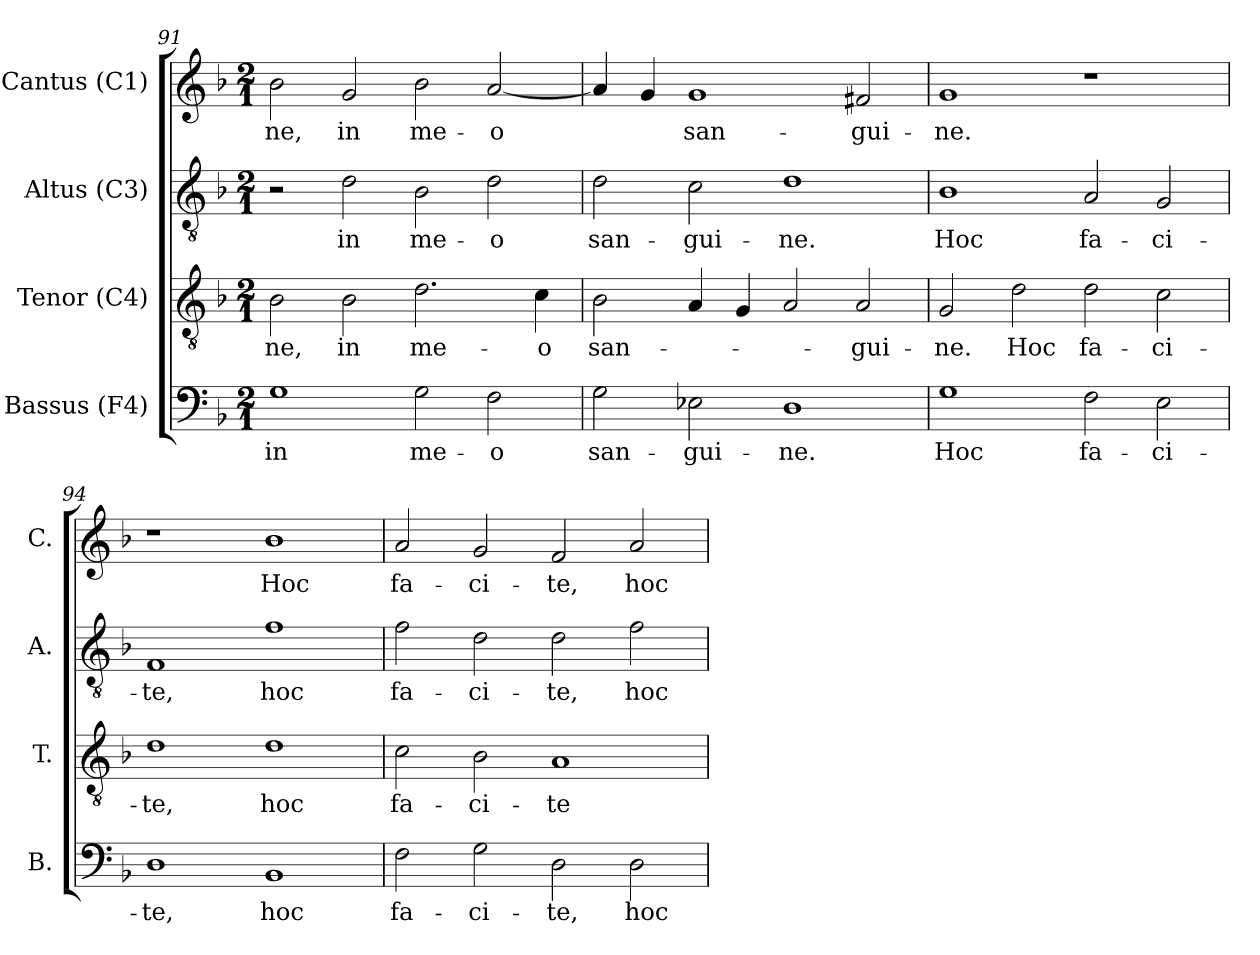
**kern	**text	**kern	**text	**kern	**text	**kern	**text
*part4	*part4	*part3	*part3	*part2	*part2	*part1	*part1
*staff4	*staff4	*staff3	*staff3	*staff2	*staff2	*staff1	*staff1
*I"Bassus (F4)	*	*I"Tenor (C4)	*	*I"Altus (C3)	*	*I"Cantus (C1)	*
*I'B.	*	*I'T.	*	*I'A.	*	*I'C.	*
*clefF4	*	*clefGv2	*	*clefGv2	*	*clefG2	*
*	*	*ITrd7c12	*	*ITrd7c12	*	*	*
*k[b-]	*	*k[b-]	*	*k[b-]	*	*k[b-]	*
*F:	*	*F:	*	*F:	*	*F:	*
*M2/1	*	*M2/1	*	*M2/1	*	*M2/1	*
=91	=91	=91	=91	=91	=91	=91	=91
!	!LO:LY:b:color=#000000	!	!	!	!	!	!
!	!	!	!LO:LY:b:color=#000000	!	!	!	!
!	!	!	!	!	!	!	!LO:LY:b:color=#000000
1Gi	in	2BB-i\	-ne,	2r	.	2b-i\	-ne,
!	!	!	!LO:LY:b:color=#000000	!	!	!	!
!	!	!	!	!	!LO:LY:b:color=#000000	!	!
!	!	!	!	!	!	!	!LO:LY:b:color=#000000
.	.	2BB-i\	in	2Di\	in	2gi/	in
!	!LO:LY:b:color=#000000	!	!	!	!	!	!
!	!	!	!LO:LY:b:color=#000000	!	!	!	!
!	!	!	!	!	!LO:LY:b:color=#000000	!	!
!	!	!	!	!	!	!	!LO:LY:b:color=#000000
2Gi\	me-	2.Di\	me-	2BB-i\	me-	2b-i\	me-
!	!LO:LY:b:color=#000000	!	!	!	!	!	!
!	!	!	!	!	!LO:LY:b:color=#000000	!	!
!	!	!	!	!	!	!	!LO:LY:b:color=#000000
2Fi\	-o	.	.	2Di\	-o	[2ai/	-o
!	!	!	!LO:LY:b:color=#000000	!	!	!	!
.	.	4Ci\	-o	.	.	.	.
!!LO:LB:g=z
=92	=92	=92	=92	=92	=92	=92	=92
!	!LO:LY:b:color=#000000	!	!	!	!	!	!
!	!	!	!LO:LY:b:color=#000000	!	!	!	!
!	!	!	!	!	!LO:LY:b:color=#000000	!	!
2Gi\	san-	2BB-i\	san-	2Di\	san-	4ai/]	.
.	.	.	.	.	.	4gi/	.
!	!LO:LY:b:color=#000000	!	!	!	!	!	!
!	!	!	!	!	!LO:LY:b:color=#000000	!	!
!	!	!	!	!	!	!	!LO:LY:b:color=#000000
2E-i\	-gui-	4AAi/	.	2Ci\	-gui-	1gi	san-
.	.	4GGi/	.	.	.	.	.
!	!LO:LY:b:color=#000000	!	!	!	!	!	!
!	!	!	!	!	!LO:LY:b:color=#000000	!	!
1Di	-ne.	2AAi/	.	1Di	-ne.	.	.
!	!	!	!LO:LY:b:color=#000000	!	!	!	!
!	!	!	!	!	!	!	!LO:LY:b:color=#000000
.	.	2AAi/	-gui-	.	.	2f#i/	-gui-
=93	=93	=93	=93	=93	=93	=93	=93
!	!LO:LY:b:color=#000000	!	!	!	!	!	!
!	!	!	!LO:LY:b:color=#000000	!	!	!	!
!	!	!	!	!	!LO:LY:b:color=#000000	!	!
!	!	!	!	!	!	!	!LO:LY:b:color=#000000
1Gi	Hoc	2GGi/	-ne.	1BB-i	Hoc	1gi	-ne.
!	!	!	!LO:LY:b:color=#000000	!	!	!	!
.	.	2Di\	Hoc	.	.	.	.
!	!LO:LY:b:color=#000000	!	!	!	!	!	!
!	!	!	!LO:LY:b:color=#000000	!	!	!	!
!	!	!	!	!	!LO:LY:b:color=#000000	!	!
2Fi\	fa-	2Di\	fa-	2AAi/	fa-	1r	.
!	!LO:LY:b:color=#000000	!	!	!	!	!	!
!	!	!	!LO:LY:b:color=#000000	!	!	!	!
!	!	!	!	!	!LO:LY:b:color=#000000	!	!
2Ei\	-ci-	2Ci\	-ci-	2GGi/	-ci-	.	.
=94	=94	=94	=94	=94	=94	=94	=94
!	!LO:LY:b:color=#000000	!	!	!	!	!	!
!	!	!	!LO:LY:b:color=#000000	!	!	!	!
!	!	!	!	!	!LO:LY:b:color=#000000	!	!
1Di	-te,	1Di	-te,	1FFi	-te,	1r	.
!	!LO:LY:b:color=#000000	!	!	!	!	!	!
!	!	!	!LO:LY:b:color=#000000	!	!	!	!
!	!	!	!	!	!LO:LY:b:color=#000000	!	!
!	!	!	!	!	!	!	!LO:LY:b:color=#000000
1BB-i	hoc	1Di	hoc	1Fi	hoc	1b-i	Hoc
=95	=95	=95	=95	=95	=95	=95	=95
!	!LO:LY:b:color=#000000	!	!	!	!	!	!
!	!	!	!LO:LY:b:color=#000000	!	!	!	!
!	!	!	!	!	!LO:LY:b:color=#000000	!	!
!	!	!	!	!	!	!	!LO:LY:b:color=#000000
2Fi\	fa-	2Ci\	fa-	2Fi\	fa-	2ai/	fa-
!	!LO:LY:b:color=#000000	!	!	!	!	!	!
!	!	!	!LO:LY:b:color=#000000	!	!	!	!
!	!	!	!	!	!LO:LY:b:color=#000000	!	!
!	!	!	!	!	!	!	!LO:LY:b:color=#000000
2Gi\	-ci-	2BB-i\	-ci-	2Di\	-ci-	2gi/	-ci-
!	!LO:LY:b:color=#000000	!	!	!	!	!	!
!	!	!	!LO:LY:b:color=#000000	!	!	!	!
!	!	!	!	!	!LO:LY:b:color=#000000	!	!
!	!	!	!	!	!	!	!LO:LY:b:color=#000000
2Di\	-te,	1AAi	-te	2Di\	-te,	2fi/	-te,
!	!LO:LY:b:color=#000000	!	!	!	!	!	!
!	!	!	!	!	!LO:LY:b:color=#000000	!	!
!	!	!	!	!	!	!	!LO:LY:b:color=#000000
2Di\	hoc	.	.	2Fi\	hoc	2ai/	hoc
=	=	=	=	=	=	=	=
*-	*-	*-	*-	*-	*-	*-	*-
